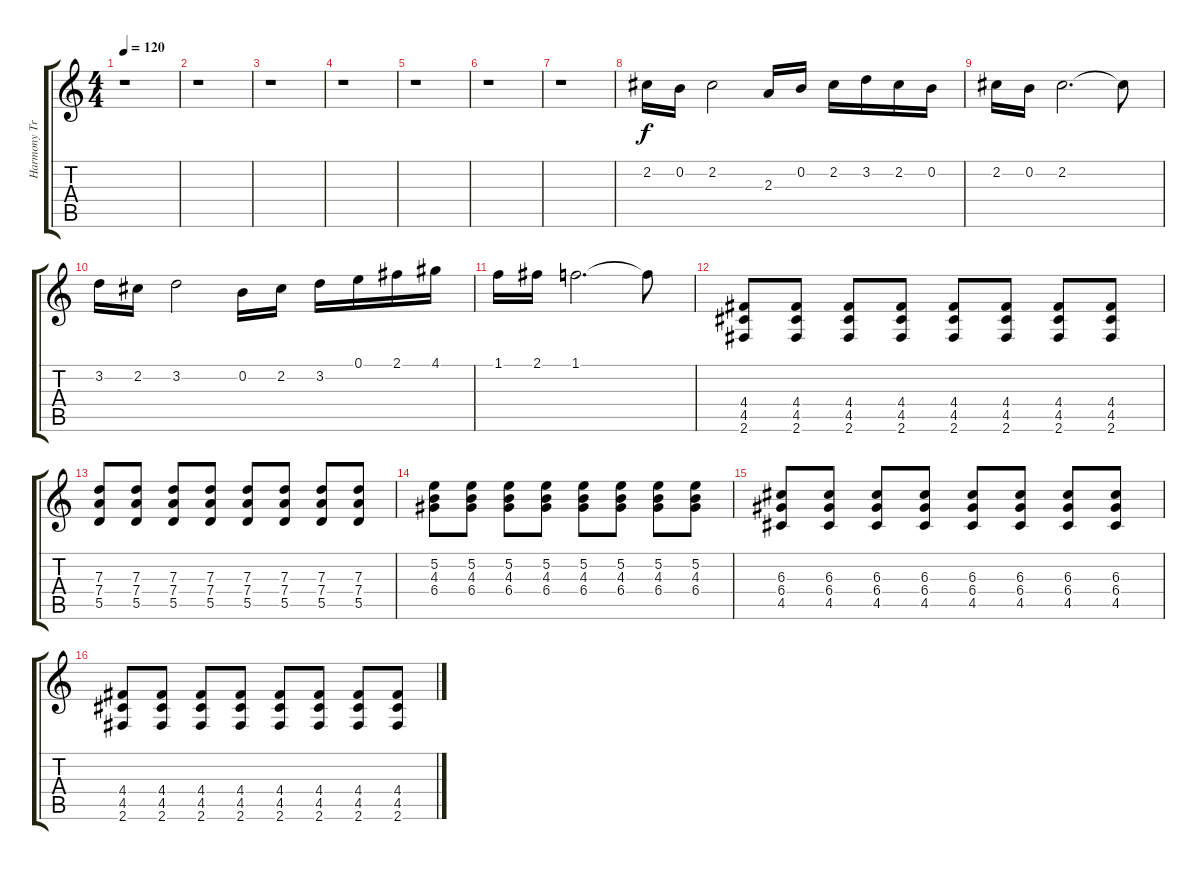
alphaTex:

\track ("Harmony Trumpet" "Harmony Tr") {instrument distortionguitar}
\staff {score tabs}
\tuning (E4 B3 G3 D3 A2 E2) {hide}
\ts (4 4)
\tempo 120
\clef g2
\ks c
r.1{dy f} |
r.1 |
r.1 |
r.1 |
r.1 |
r.1 |
r.1 |
2.2.16 0.2.16 2.2.2 2.3.16 0.2.16 2.2.16 3.2.16 2.2.16 0.2.16 |
2.2.16 0.2.16 2.2.2{d} 2.2{t}.8 |
3.2.16 2.2.16 3.2.2 0.2.16 2.2.16 3.2.16 0.1.16 2.1.16 4.1.16 |
1.1.16 2.1.16 1.1.2{d} 1.1{t}.8 |
(4.4 4.5 2.6).8 (4.4 4.5 2.6).8 (4.4 4.5 2.6).8 (4.4 4.5 2.6).8 (4.4 4.5 2.6).8 (4.4 4.5 2.6).8 (4.4 4.5 2.6).8 (4.4 4.5 2.6).8 |
(7.3 7.4 5.5).8 (7.3 7.4 5.5).8 (7.3 7.4 5.5).8 (7.3 7.4 5.5).8 (7.3 7.4 5.5).8 (7.3 7.4 5.5).8 (7.3 7.4 5.5).8 (7.3 7.4 5.5).8 |
(5.2 4.3 6.4).8 (5.2 4.3 6.4).8 (5.2 4.3 6.4).8 (5.2 4.3 6.4).8 (5.2 4.3 6.4).8 (5.2 4.3 6.4).8 (5.2 4.3 6.4).8 (5.2 4.3 6.4).8 |
(6.3 6.4 4.5).8 (6.3 6.4 4.5).8 (6.3 6.4 4.5).8 (6.3 6.4 4.5).8 (6.3 6.4 4.5).8 (6.3 6.4 4.5).8 (6.3 6.4 4.5).8 (6.3 6.4 4.5).8 |
(4.4 4.5 2.6).8 (4.4 4.5 2.6).8 (4.4 4.5 2.6).8 (4.4 4.5 2.6).8 (4.4 4.5 2.6).8 (4.4 4.5 2.6).8 (4.4 4.5 2.6).8 (4.4 4.5 2.6).8
